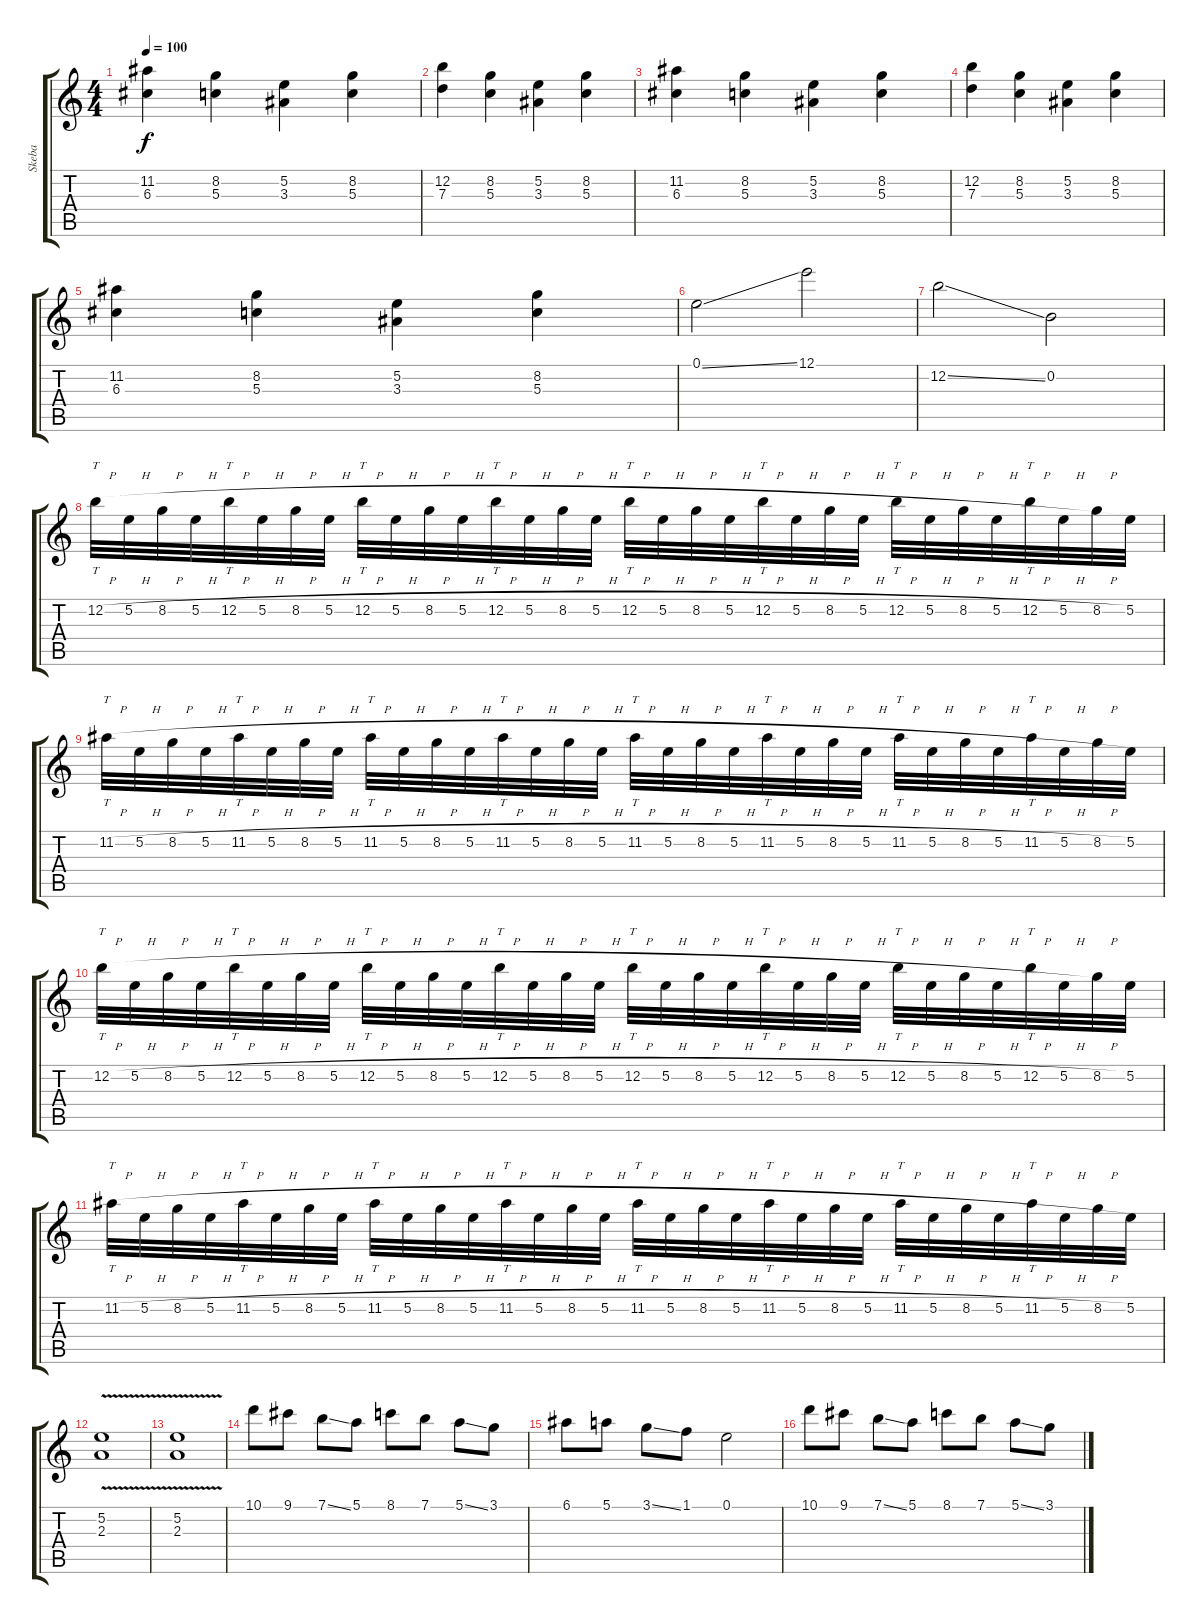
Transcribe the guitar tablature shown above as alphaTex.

\track ("Skeba" "Skeba") {instrument acousticguitarnylon}
\staff {score tabs}
\tuning (E4 B3 G3 D3 A2 E2) {hide}
\ts (4 4)
\tempo 100
\clef g2
\ks c
(11.2 6.3).4{dy f} (8.2 5.3).4 (5.2 3.3).4 (8.2 5.3).4 |
(12.2 7.3).4 (8.2 5.3).4 (5.2 3.3).4 (8.2 5.3).4 |
(11.2 6.3).4 (8.2 5.3).4 (5.2 3.3).4 (8.2 5.3).4 |
(12.2 7.3).4 (8.2 5.3).4 (5.2 3.3).4 (8.2 5.3).4 |
(11.2 6.3).4 (8.2 5.3).4 (5.2 3.3).4 (8.2 5.3).4 |
0.1{ss}.2 12.1.2 |
12.2{ss}.2 0.2.2 |
12.2{h}.32{tt} 5.2{h}.32 8.2{h}.32 5.2{h}.32 12.2{h}.32{tt} 5.2{h}.32 8.2{h}.32 5.2{h}.32 12.2{h}.32{tt} 5.2{h}.32 8.2{h}.32 5.2{h}.32 12.2{h}.32{tt} 5.2{h}.32 8.2{h}.32 5.2{h}.32 12.2{h}.32{tt} 5.2{h}.32 8.2{h}.32 5.2{h}.32 12.2{h}.32{tt} 5.2{h}.32 8.2{h}.32 5.2{h}.32 12.2{h}.32{tt} 5.2{h}.32 8.2{h}.32 5.2{h}.32 12.2{h}.32{tt} 5.2{h}.32 8.2{h}.32 5.2.32 |
11.2{h}.32{tt} 5.2{h}.32 8.2{h}.32 5.2{h}.32 11.2{h}.32{tt} 5.2{h}.32 8.2{h}.32 5.2{h}.32 11.2{h}.32{tt} 5.2{h}.32 8.2{h}.32 5.2{h}.32 11.2{h}.32{tt} 5.2{h}.32 8.2{h}.32 5.2{h}.32 11.2{h}.32{tt} 5.2{h}.32 8.2{h}.32 5.2{h}.32 11.2{h}.32{tt} 5.2{h}.32 8.2{h}.32 5.2{h}.32 11.2{h}.32{tt} 5.2{h}.32 8.2{h}.32 5.2{h}.32 11.2{h}.32{tt} 5.2{h}.32 8.2{h}.32 5.2.32 |
12.2{h}.32{tt} 5.2{h}.32 8.2{h}.32 5.2{h}.32 12.2{h}.32{tt} 5.2{h}.32 8.2{h}.32 5.2{h}.32 12.2{h}.32{tt} 5.2{h}.32 8.2{h}.32 5.2{h}.32 12.2{h}.32{tt} 5.2{h}.32 8.2{h}.32 5.2{h}.32 12.2{h}.32{tt} 5.2{h}.32 8.2{h}.32 5.2{h}.32 12.2{h}.32{tt} 5.2{h}.32 8.2{h}.32 5.2{h}.32 12.2{h}.32{tt} 5.2{h}.32 8.2{h}.32 5.2{h}.32 12.2{h}.32{tt} 5.2{h}.32 8.2{h}.32 5.2.32 |
11.2{h}.32{tt} 5.2{h}.32 8.2{h}.32 5.2{h}.32 11.2{h}.32{tt} 5.2{h}.32 8.2{h}.32 5.2{h}.32 11.2{h}.32{tt} 5.2{h}.32 8.2{h}.32 5.2{h}.32 11.2{h}.32{tt} 5.2{h}.32 8.2{h}.32 5.2{h}.32 11.2{h}.32{tt} 5.2{h}.32 8.2{h}.32 5.2{h}.32 11.2{h}.32{tt} 5.2{h}.32 8.2{h}.32 5.2{h}.32 11.2{h}.32{tt} 5.2{h}.32 8.2{h}.32 5.2{h}.32 11.2{h}.32{tt} 5.2{h}.32 8.2{h}.32 5.2.32 |
(5.2{v} 2.3).1 |
(5.2{v} 2.3).1 |
10.1.8 9.1.8 7.1{ss}.8 5.1.8 8.1.8 7.1.8 5.1{ss}.8 3.1.8 |
6.1.8 5.1.8 3.1{ss}.8 1.1.8 0.1.2 |
10.1.8 9.1.8 7.1{ss}.8 5.1.8 8.1.8 7.1.8 5.1{ss}.8 3.1.8
